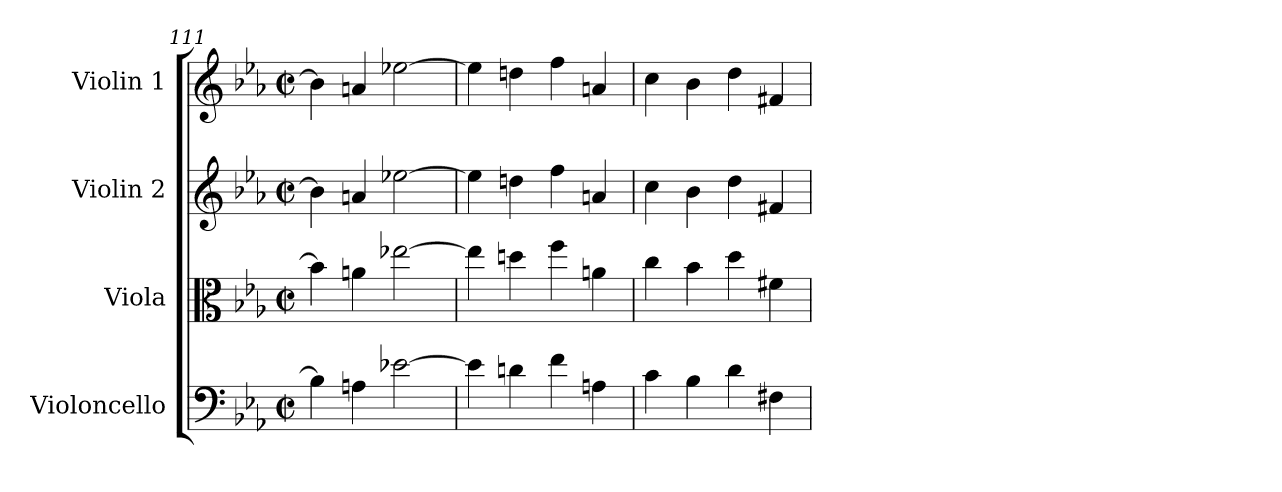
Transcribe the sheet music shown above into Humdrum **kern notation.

**kern	**kern	**kern	**kern
*part4	*part3	*part2	*part1
*staff4	*staff3	*staff2	*staff1
*I"Violoncello	*I"Viola	*I"Violin 2	*I"Violin 1
*I'Vc	*I'Vla	*I'Vln	*I'Vln
*clefF4	*clefC3	*clefG2	*clefG2
*k[b-e-a-]	*k[b-e-a-]	*k[b-e-a-]	*k[b-e-a-]
*M2/2	*M2/2	*M2/2	*M2/2
*met(c|)	*met(c|)	*met(c|)	*met(c|)
=111	=111	=111	=111
4B-\]	4b-\]	4b-\]	4b-\]
4An\	4an\	4an/	4an/
[2e-X\	[2ee-X\	[2ee-X\	[2ee-X\
=112	=112	=112	=112
4e-\]	4ee-\]	4ee-\]	4ee-\]
4dn\	4ddn\	4ddn\	4ddn\
4f\	4ff\	4ff\	4ff\
4An\	4an\	4an/	4an/
=113	=113	=113	=113
4c\	4cc\	4cc\	4cc\
4B-\	4b-\	4b-\	4b-\
4d\	4dd\	4dd\	4dd\
4F#X\	4f#X\	4f#X/	4f#X/
=	=	=	=
*-	*-	*-	*-
